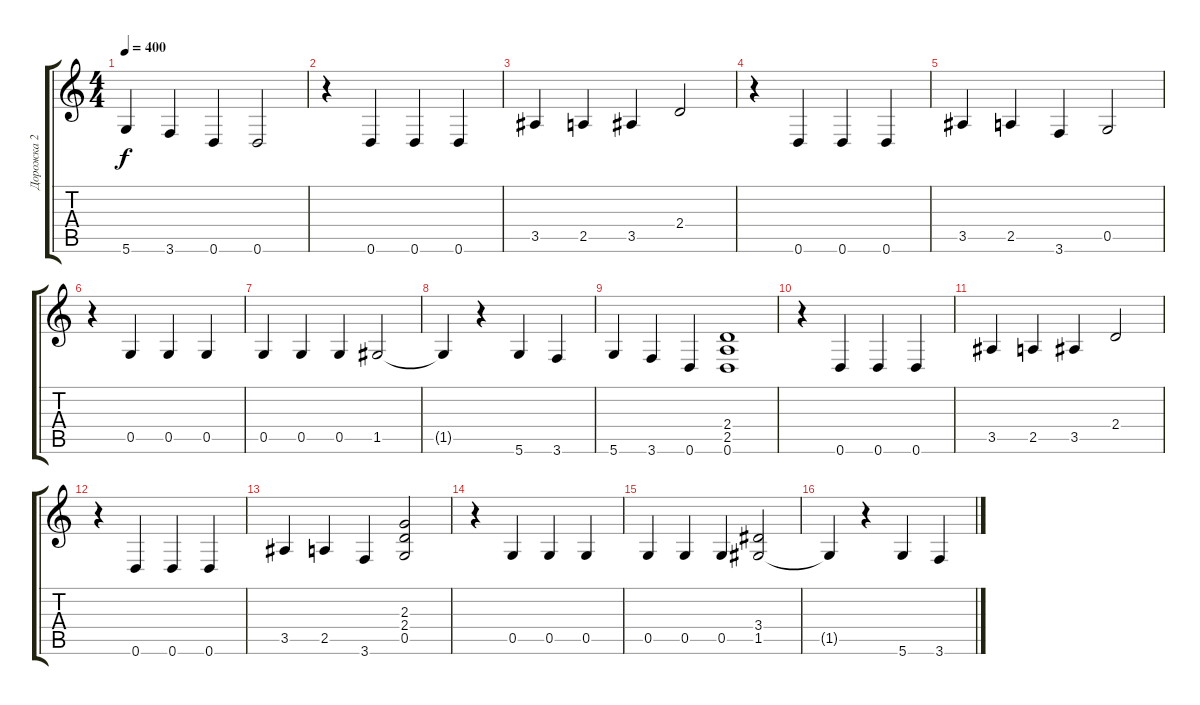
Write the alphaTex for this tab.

\track ("Дорожка 2" "Дорожка 2") {instrument overdrivenguitar}
\staff {score tabs}
\tuning (D4 A3 F3 C3 G2 D2) {hide}
\ts (4 4)
\tempo 400
\clef g2
\ks c
5.6.4{dy f} 3.6.4 0.6.4 0.6.2 |
r.4 0.6.4 0.6.4 0.6.4 |
3.5.4 2.5.4 3.5.4 2.4.2 |
r.4 0.6.4 0.6.4 0.6.4 |
3.5.4 2.5.4 3.6.4 0.5.2 |
r.4 0.5.4 0.5.4 0.5.4 |
0.5.4 0.5.4 0.5.4 1.5.2 |
1.5{t}.4 r.4 5.6.4 3.6.4 |
5.6.4 3.6.4 0.6.4 (2.4 2.5 0.6).1 |
r.4 0.6.4 0.6.4 0.6.4 |
3.5.4 2.5.4 3.5.4 2.4.2 |
r.4 0.6.4 0.6.4 0.6.4 |
3.5.4 2.5.4 3.6.4 (2.3 2.4 0.5).2 |
r.4 0.5.4 0.5.4 0.5.4 |
0.5.4 0.5.4 0.5.4 (3.4 1.5).2 |
1.5{t}.4 r.4 5.6.4 3.6.4
